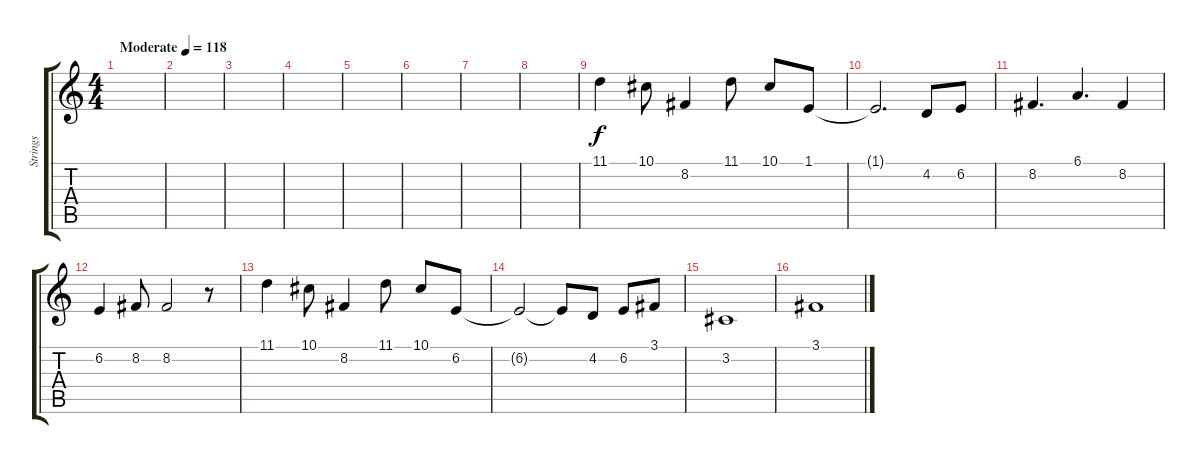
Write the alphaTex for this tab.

\track ("Strings" "Strings") {instrument stringensemble2}
\staff {score tabs}
\tuning (Eb4 Bb3 Gb3 Db3 Ab2 Eb2) {hide}
\ts (4 4)
\tempo (118 "Moderate")
\clef g2
\ks c
|
|
|
|
|
|
|
|
11.1.4 10.1.8 8.2.4 11.1.8 10.1.8 1.1.8 |
1.1{t}.2{d} 4.2.8 6.2.8 |
8.2.4{d} 6.1.4{d} 8.2.4 |
6.2.4 8.2.8 8.2.2 r.8 |
11.1.4 10.1.8 8.2.4 11.1.8 10.1.8 6.2.8 |
6.2{t}.2 6.2{t}.8 4.2.8 6.2.8 3.1.8 |
3.2.1 |
3.1.1
